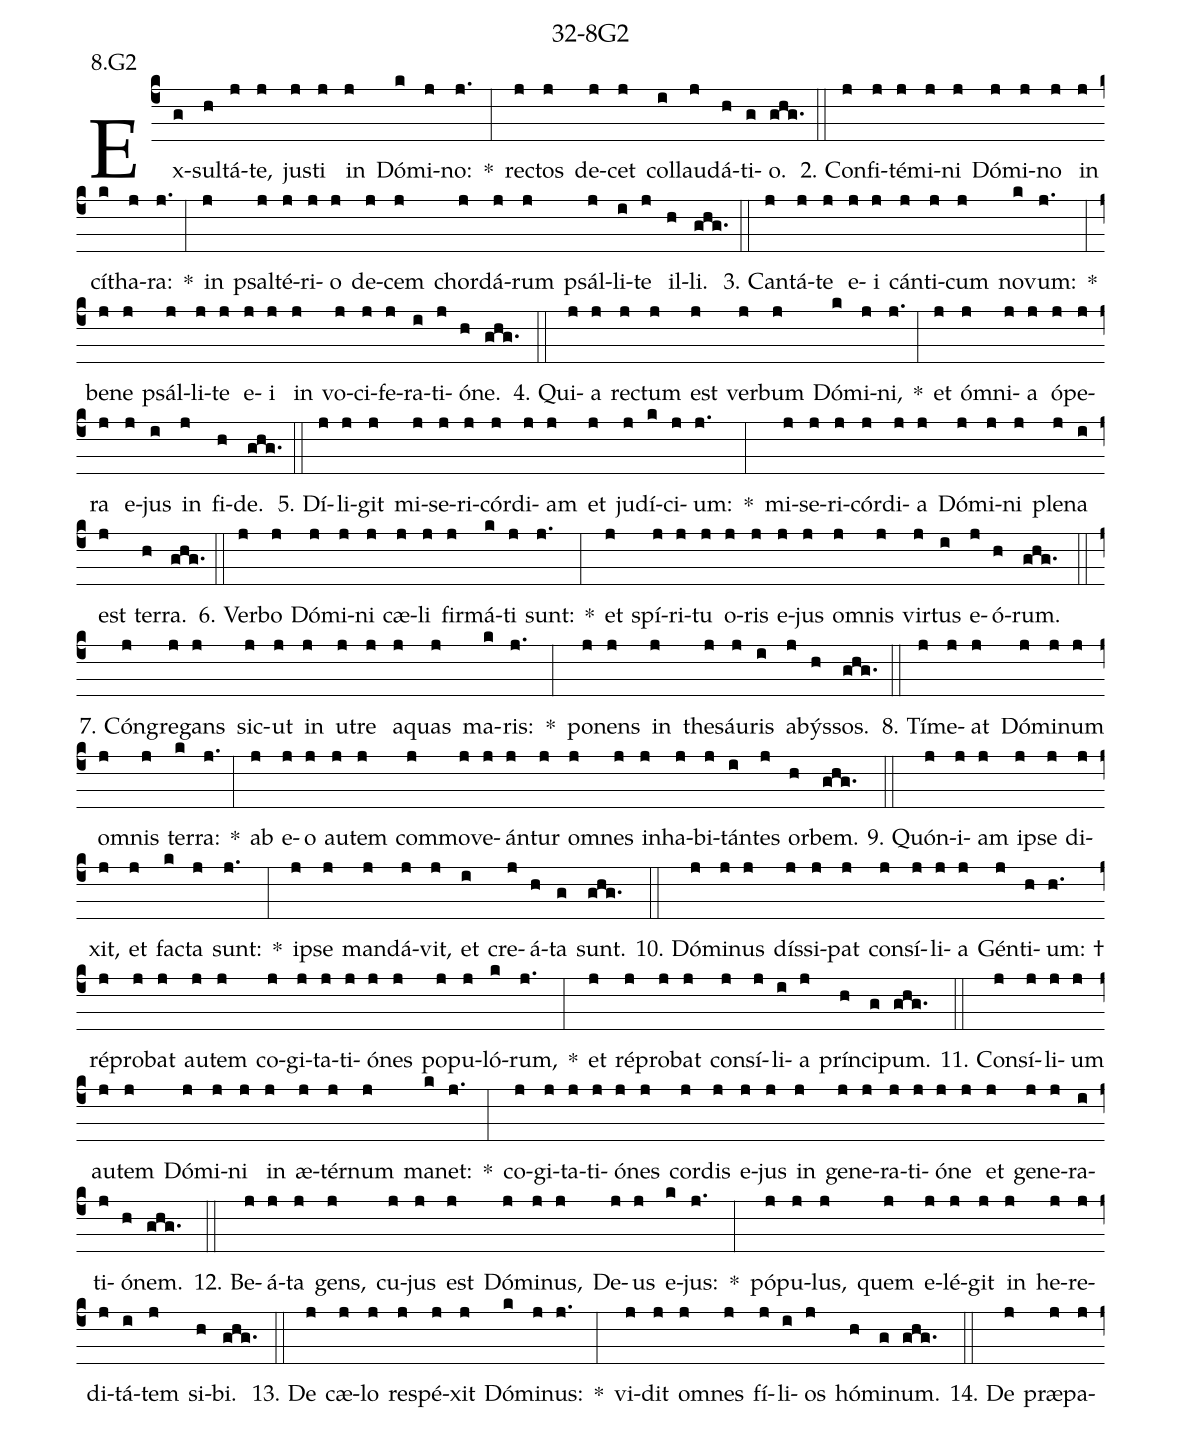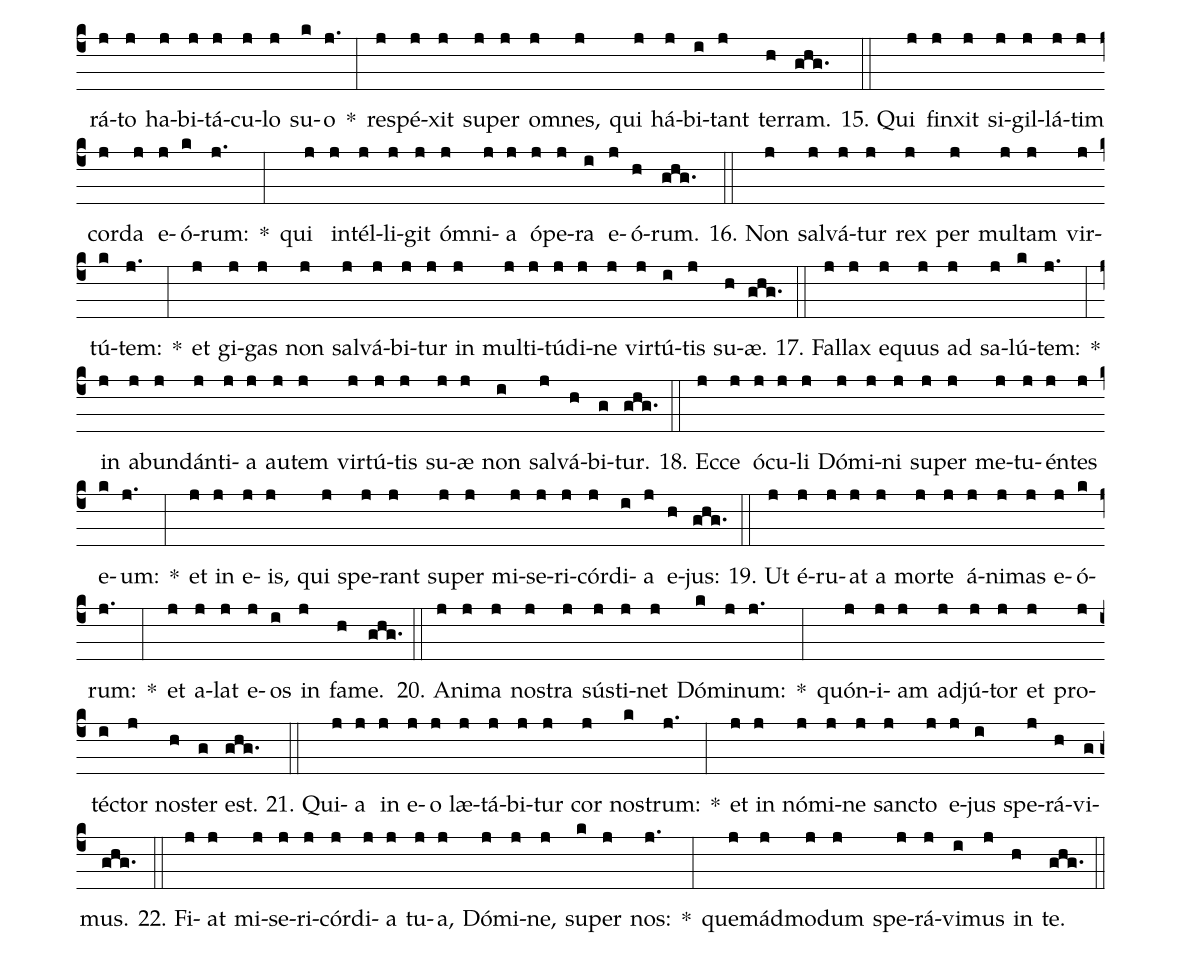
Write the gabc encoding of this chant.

name: 32-8G2;
annotation: 8.G2;
%%
(c4)Ex(g)sul(h)tá(j)te,(j) jus(j)ti(j) in(j) Dó(k)mi(j)no:(j.) *(:) rec(j)tos(j) de(j)cet(j) col(i)lau(j)dá(h)ti(g)o.(ghg.) (::)
2. Con(j)fi(j)té(j)mi(j)ni(j) Dó(j)mi(j)no(j) in(j) cí(k)tha(j)ra:(j.) *(:) in(j) psal(j)té(j)ri(j)o(j) de(j)cem(j) chor(j)dá(j)rum(j) psál(j)li(i)te(j) il(h)li.(ghg.) (::)
3. Can(j)tá(j)te(j) e(j)i(j) cán(j)ti(j)cum(j) no(k)vum:(j.) *(:) be(j)ne(j) psál(j)li(j)te(j) e(j)i(j) in(j) vo(j)ci(j)fe(j)ra(i)ti(j)ó(h)ne.(ghg.) (::)
4. Qui(j)a(j) rec(j)tum(j) est(j) ver(j)bum(j) Dó(k)mi(j)ni,(j.) *(:) et(j) óm(j)ni(j)a(j) ó(j)pe(j)ra(j) e(j)jus(i) in(j) fi(h)de.(ghg.) (::)
5. Dí(j)li(j)git(j) mi(j)se(j)ri(j)cór(j)di(j)am(j) et(j) ju(j)dí(k)ci(j)um:(j.) *(:) mi(j)se(j)ri(j)cór(j)di(j)a(j) Dó(j)mi(j)ni(j) ple(j)na(i) est(j) ter(h)ra.(ghg.) (::)
6. Ver(j)bo(j) Dó(j)mi(j)ni(j) cæ(j)li(j) fir(j)má(k)ti(j) sunt:(j.) *(:) et(j) spí(j)ri(j)tu(j) o(j)ris(j) e(j)jus(j) om(j)nis(j) vir(j)tus(i) e(j)ó(h)rum.(ghg.) (::)
7. Cón(j)gre(j)gans(j) sic(j)ut(j) in(j) u(j)tre(j) a(j)quas(j) ma(k)ris:(j.) *(:) po(j)nens(j) in(j) the(j)sáu(j)ris(i) a(j)býs(h)sos.(ghg.) (::)
8. Tí(j)me(j)at(j) Dó(j)mi(j)num(j) om(j)nis(j) ter(k)ra:(j.) *(:) ab(j) e(j)o(j) au(j)tem(j) com(j)mo(j)ve(j)án(j)tur(j) om(j)nes(j) in(j)ha(j)bi(j)tán(i)tes(j) or(h)bem.(ghg.) (::)
9. Quón(j)i(j)am(j) ip(j)se(j) di(j)xit,(j) et(j) fac(k)ta(j) sunt:(j.) *(:) ip(j)se(j) man(j)dá(j)vit,(j) et(i) cre(j)á(h)ta(g) sunt.(ghg.) (::)
10. Dó(j)mi(j)nus(j) dís(j)si(j)pat(j) con(j)sí(j)li(j)a(j) Gén(j)ti(h)um: †(h.) ré(j)pro(j)bat(j) au(j)tem(j) co(j)gi(j)ta(j)ti(j)ó(j)nes(j) po(j)pu(j)ló(k)rum,(j.) *(:) et(j) ré(j)pro(j)bat(j) con(j)sí(j)li(i)a(j) prín(h)ci(g)pum.(ghg.) (::)
11. Con(j)sí(j)li(j)um(j) au(j)tem(j) Dó(j)mi(j)ni(j) in(j) æ(j)tér(j)num(j) ma(k)net:(j.) *(:) co(j)gi(j)ta(j)ti(j)ó(j)nes(j) cor(j)dis(j) e(j)jus(j) in(j) ge(j)ne(j)ra(j)ti(j)ó(j)ne(j) et(j) ge(j)ne(j)ra(i)ti(j)ó(h)nem.(ghg.) (::)
12. Be(j)á(j)ta(j) gens,(j) cu(j)jus(j) est(j) Dó(j)mi(j)nus,(j) De(j)us(j) e(k)jus:(j.) *(:) pó(j)pu(j)lus,(j) quem(j) e(j)lé(j)git(j) in(j) he(j)re(j)di(j)tá(i)tem(j) si(h)bi.(ghg.) (::)
13. De(j) cæ(j)lo(j) re(j)spé(j)xit(j) Dó(k)mi(j)nus:(j.) *(:) vi(j)dit(j) om(j)nes(j) fí(j)li(i)os(j) hó(h)mi(g)num.(ghg.) (::)
14. De(j) præ(j)pa(j)rá(j)to(j) ha(j)bi(j)tá(j)cu(j)lo(j) su(k)o(j.) *(:) re(j)spé(j)xit(j) su(j)per(j) om(j)nes,(j) qui(j) há(j)bi(i)tant(j) ter(h)ram.(ghg.) (::)
15. Qui(j) fin(j)xit(j) si(j)gil(j)lá(j)tim(j) cor(j)da(j) e(j)ó(k)rum:(j.) *(:) qui(j) in(j)tél(j)li(j)git(j) óm(j)ni(j)a(j) ó(j)pe(j)ra(i) e(j)ó(h)rum.(ghg.) (::)
16. Non(j) sal(j)vá(j)tur(j) rex(j) per(j) mul(j)tam(j) vir(j)tú(k)tem:(j.) *(:) et(j) gi(j)gas(j) non(j) sal(j)vá(j)bi(j)tur(j) in(j) mul(j)ti(j)tú(j)di(j)ne(j) vir(j)tú(i)tis(j) su(h)æ.(ghg.) (::)
17. Fal(j)lax(j) e(j)quus(j) ad(j) sa(j)lú(k)tem:(j.) *(:) in(j) ab(j)un(j)dán(j)ti(j)a(j) au(j)tem(j) vir(j)tú(j)tis(j) su(j)æ(j) non(i) sal(j)vá(h)bi(g)tur.(ghg.) (::)
18. Ec(j)ce(j) ó(j)cu(j)li(j) Dó(j)mi(j)ni(j) su(j)per(j) me(j)tu(j)én(j)tes(j) e(k)um:(j.) *(:) et(j) in(j) e(j)is,(j) qui(j) spe(j)rant(j) su(j)per(j) mi(j)se(j)ri(j)cór(j)di(i)a(j) e(h)jus:(ghg.) (::)
19. Ut(j) é(j)ru(j)at(j) a(j) mor(j)te(j) á(j)ni(j)mas(j) e(j)ó(k)rum:(j.) *(:) et(j) a(j)lat(j) e(j)os(i) in(j) fa(h)me.(ghg.) (::)
20. A(j)ni(j)ma(j) nos(j)tra(j) sús(j)ti(j)net(j) Dó(k)mi(j)num:(j.) *(:) quón(j)i(j)am(j) ad(j)jú(j)tor(j) et(j) pro(j)téc(i)tor(j) nos(h)ter(g) est.(ghg.) (::)
21. Qui(j)a(j) in(j) e(j)o(j) læ(j)tá(j)bi(j)tur(j) cor(j) nos(k)trum:(j.) *(:) et(j) in(j) nó(j)mi(j)ne(j) sanc(j)to(j) e(j)jus(i) spe(j)rá(h)vi(g)mus.(ghg.) (::)
22. Fi(j)at(j) mi(j)se(j)ri(j)cór(j)di(j)a(j) tu(j)a,(j) Dó(j)mi(j)ne,(j) su(k)per(j) nos:(j.) *(:) quem(j)ád(j)mo(j)dum(j) spe(j)rá(j)vi(i)mus(j) in(h) te.(ghg.) (::)
